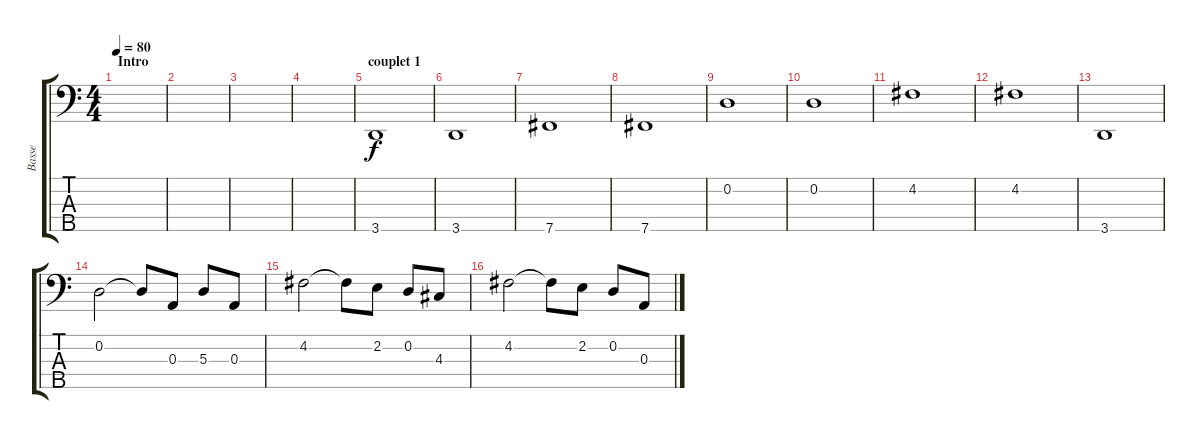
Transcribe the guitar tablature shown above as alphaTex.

\track ("Basse" "Basse") {instrument fretlessbass}
\staff {score tabs}
\tuning (G2 D2 A1 E1 B0) {hide}
\ts (4 4)
\section ("" "Intro")
\tempo 80
\clef f4
\ks c
|
|
|
|
\section ("" "couplet 1")
3.5.1 |
3.5.1 |
7.5.1 |
7.5.1 |
0.2.1 |
0.2.1 |
4.2.1 |
4.2.1 |
3.5.1 |
0.2.2 0.2{t}.8 0.3.8 5.3.8 0.3.8 |
4.2.2 4.2{t}.8 2.2.8 0.2.8 4.3.8 |
4.2.2 4.2{t}.8 2.2.8 0.2.8 0.3.8
